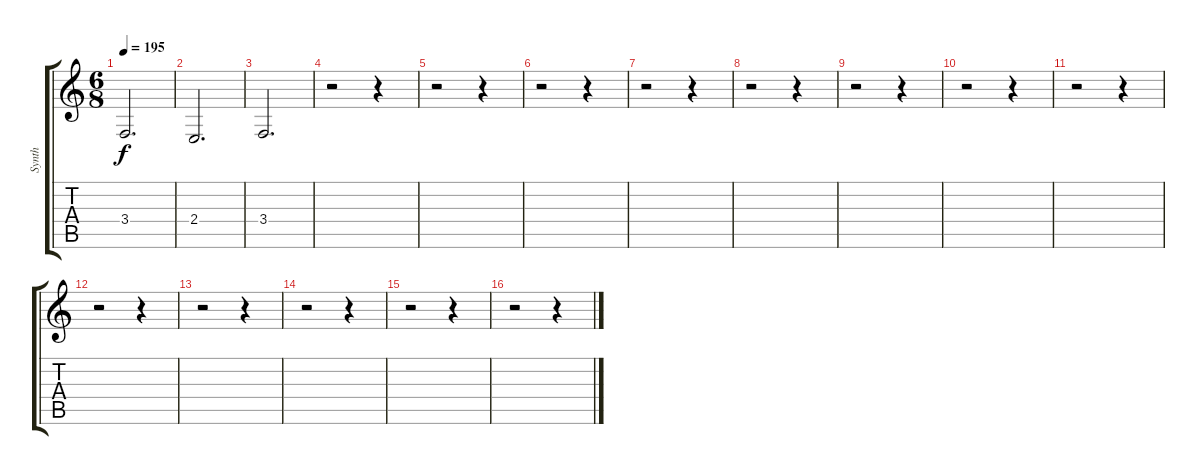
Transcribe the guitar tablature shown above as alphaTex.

\track ("Synth" "Synth") {instrument synthvoice}
\staff {score tabs}
\tuning (E4 B3 G3 D3 A2 C2) {hide}
\ts (6 8)
\tempo 195
\clef g2
\ks c
3.4.2{d dy f} |
2.4.2{d} |
3.4.2{d} |
r.2 r.4 |
r.2 r.4 |
r.2 r.4 |
r.2 r.4 |
r.2 r.4 |
r.2 r.4 |
r.2 r.4 |
r.2 r.4 |
r.2 r.4 |
r.2 r.4 |
r.2 r.4 |
r.2 r.4 |
r.2 r.4
